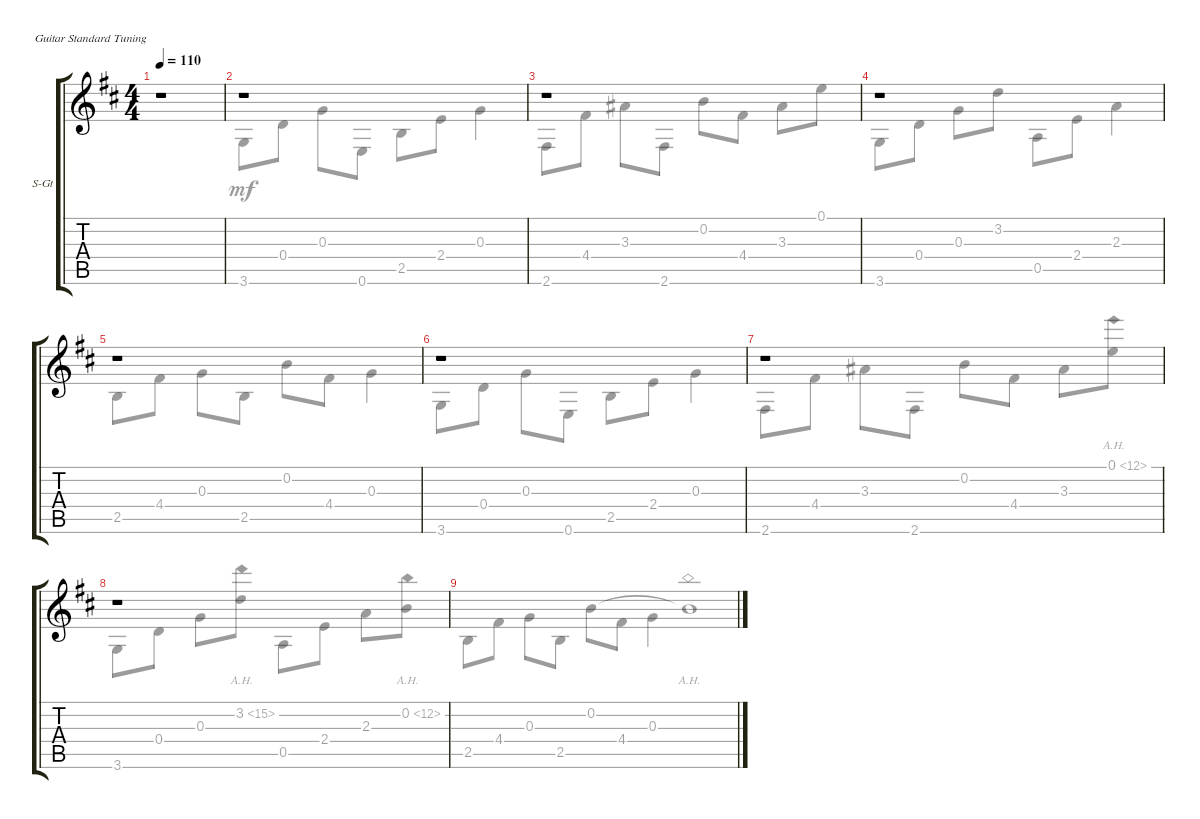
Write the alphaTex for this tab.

\defaultSystemsLayout 4
\bracketExtendMode groupsimilarinstruments
\firstSystemTrackNameOrientation horizontal
\otherSystemsTrackNameOrientation horizontal
\track ("Steel Guitar" "S-Gt") {instrument acousticguitarsteel}
\staff {score tabs}
\tuning (E4 B3 G3 D3 A2 E2)
\voice
\ts (4 4)
\tempo 110
\clef g2
\scale
0.361448
\ks d
r.1{dy f} |
\scale
0.312135 r.1 |
\scale
0.326502 r.1 |
\scale
0.397795 r.1 |
\scale
0.298958 r.1 |
\scale
0.303249 r.1 |
\scale
0.470378 r.1 |
\scale
0.352796 r.1 |
\scale
0.177178
\voice
\clef g2
\ottava regular
\simile none
\scale
0.361448
\ks d
2.5.8{dy mf} 4.4.8 0.3.8 2.5.8 0.2.8 4.4.8 0.3.4 |
\scale
0.312135 3.6.8 0.4.8 0.3.8 0.6.8 2.5.8 2.4.8 0.3.4 |
\scale
0.326502 2.6.8 4.4.8 3.3.8 2.6.8 0.2.8 4.4.8 3.3.8 0.1.8 |
\scale
0.397795 3.6.8 0.4.8 0.3.8 3.2.8 0.5.8 2.4.8 2.3.4 |
\scale
0.298958 2.5.8 4.4.8 0.3.8 2.5.8 0.2.8 4.4.8 0.3.4 |
\scale
0.303249 3.6.8 0.4.8 0.3.8 0.6.8 2.5.8 2.4.8 0.3.4 |
\scale
0.470378 2.6.8 4.4.8 3.3.8 2.6.8 0.2.8 4.4.8 3.3.8 0.1{ah 12}.8 |
\scale
0.352796 3.6.8 0.4.8 0.3.8 3.2{ah 12}.8 0.5.8 2.4.8 2.3.8 0.2{ah 12}.8 |
\scale
0.177178 0.2{ah 12 t}.1
